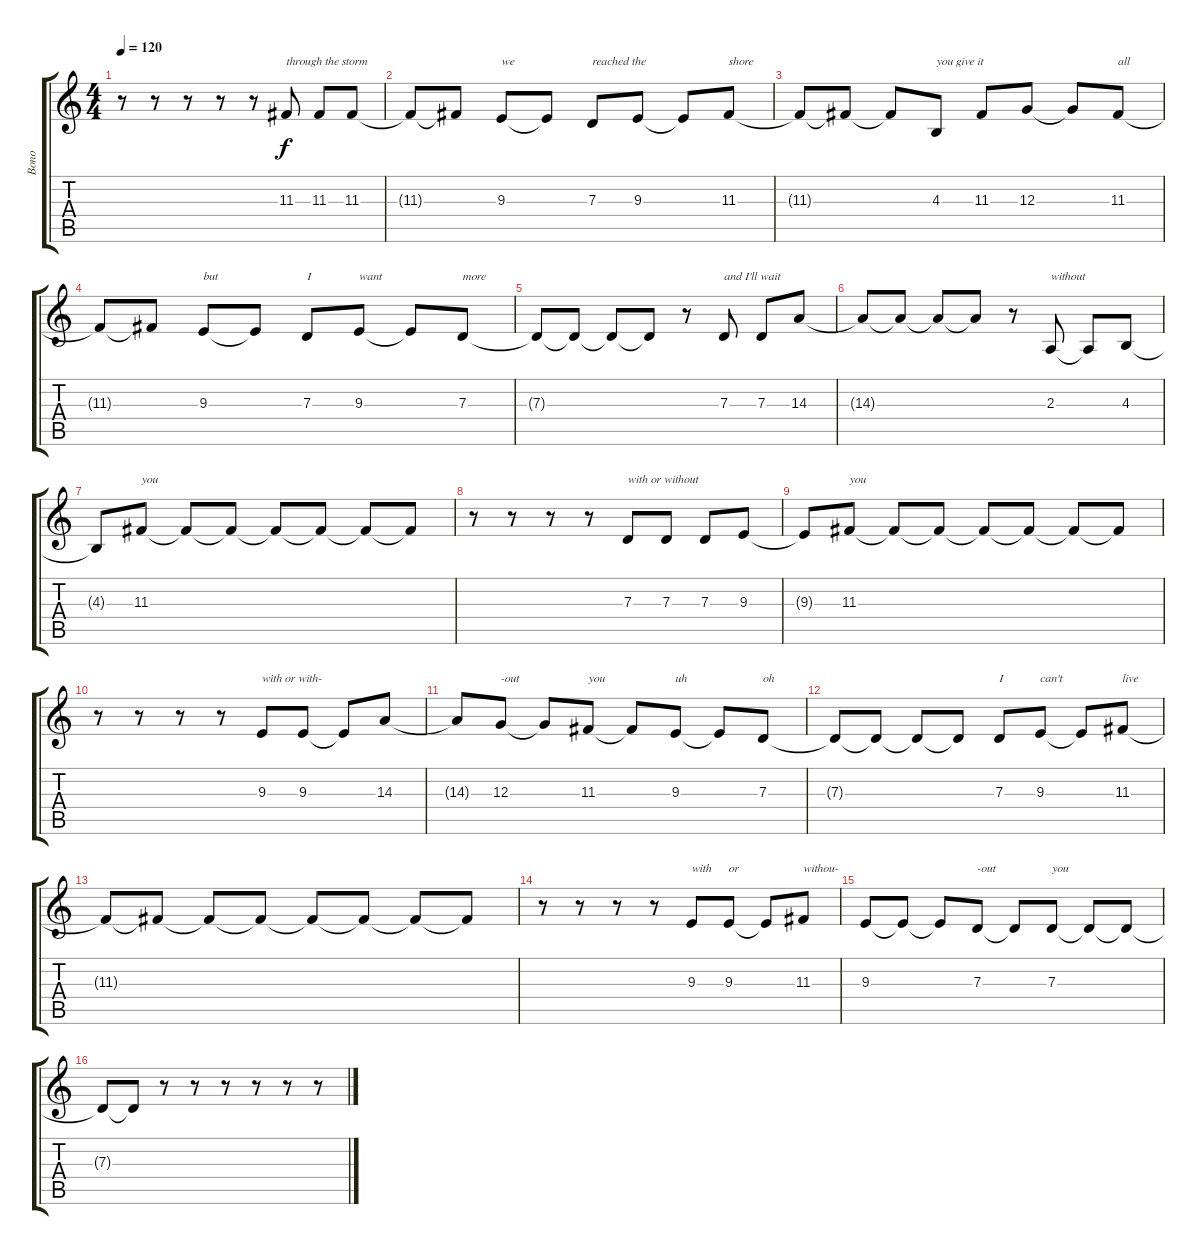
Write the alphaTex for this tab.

\track ("Bono" "Bono") {instrument lead8bassandlead}
\staff {score tabs}
\tuning (E4 B3 G3 D3 A2 E2) {hide}
\ts (4 4)
\tempo 120
\clef g2
\ks c
r.8{dy f} r.8 r.8 r.8 r.8 11.3.8{txt "through the storm"} 11.3.8 11.3.8 |
11.3{t}.8 11.3{t}.8 9.3.8{txt "we"} 9.3{t}.8 7.3.8{txt "reached the"} 9.3.8 9.3{t}.8 11.3.8{txt "shore"} |
11.3{t}.8 11.3{t}.8 11.3{t}.8 4.3.8{txt "you give it"} 11.3.8 12.3.8 12.3{t}.8 11.3.8{txt "all"} |
11.3{t}.8 11.3{t}.8 9.3.8{txt "but"} 9.3{t}.8 7.3.8{txt "I"} 9.3.8{txt "want"} 9.3{t}.8 7.3.8{txt "more"} |
7.3{t}.8 7.3{t}.8 7.3{t}.8 7.3{t}.8 r.8 7.3.8{txt "and I'll wait"} 7.3.8 14.3.8 |
14.3{t}.8 14.3{t}.8 14.3{t}.8 14.3{t}.8 r.8 2.3.8{txt "without"} 2.3{t}.8 4.3.8 |
4.3{t}.8 11.3.8{txt "you"} 11.3{t}.8 11.3{t}.8 11.3{t}.8 11.3{t}.8 11.3{t}.8 11.3{t}.8 |
r.8 r.8 r.8 r.8 7.3.8{txt "with or without"} 7.3.8 7.3.8 9.3.8 |
9.3{t}.8 11.3.8{txt "you"} 11.3{t}.8 11.3{t}.8 11.3{t}.8 11.3{t}.8 11.3{t}.8 11.3{t}.8 |
r.8 r.8 r.8 r.8 9.3.8{txt "with or with-"} 9.3.8 9.3{t}.8 14.3.8 |
14.3{t}.8 12.3.8{txt "-out"} 12.3{t}.8 11.3.8{txt "you"} 11.3{t}.8 9.3.8{txt "uh"} 9.3{t}.8 7.3.8{txt "oh"} |
7.3{t}.8 7.3{t}.8 7.3{t}.8 7.3{t}.8 7.3.8{txt "I"} 9.3.8{txt "can't"} 9.3{t}.8 11.3.8{txt "live"} |
11.3{t}.8 11.3{t}.8 11.3{t}.8 11.3{t}.8 11.3{t}.8 11.3{t}.8 11.3{t}.8 11.3{t}.8 |
r.8 r.8 r.8 r.8 9.3.8{txt "with"} 9.3.8{txt "or"} 9.3{t}.8 11.3.8{txt "withou-"} |
9.3.8 9.3{t}.8 9.3{t}.8 7.3.8{txt "-out"} 7.3{t}.8 7.3.8{txt "you"} 7.3{t}.8 7.3{t}.8 |
7.3{t}.8 7.3{t}.8 r.8 r.8 r.8 r.8 r.8 r.8
